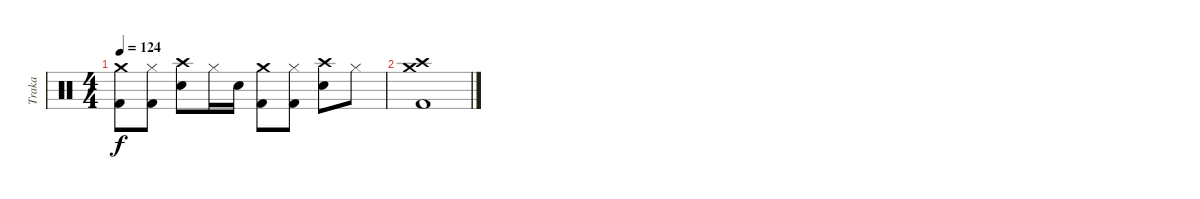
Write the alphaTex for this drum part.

\track ("Traka" "Traka") {instrument percussion}
\staff {score}
\articulation defaults
\ts (4 4)
\tempo 124
\clef neutral
\ks c
("Crash medium (hit)" "Kick (hit) 2").8{dy f} ("Hi-Hat (closed)" "Kick (hit) 2").8 ("Crash high (hit)" "Electric Snare (hit)").8 "Hi-Hat (closed)".16 "Electric Snare (hit)".16 ("Crash medium (hit)" "Kick (hit) 2").8 ("Hi-Hat (closed)" "Kick (hit) 2").8 ("Crash high (hit)" "Electric Snare (hit)").8 "Hi-Hat (closed)".8 |
("Crash medium (hit)" "Crash high (hit)" "Kick (hit) 2").1
